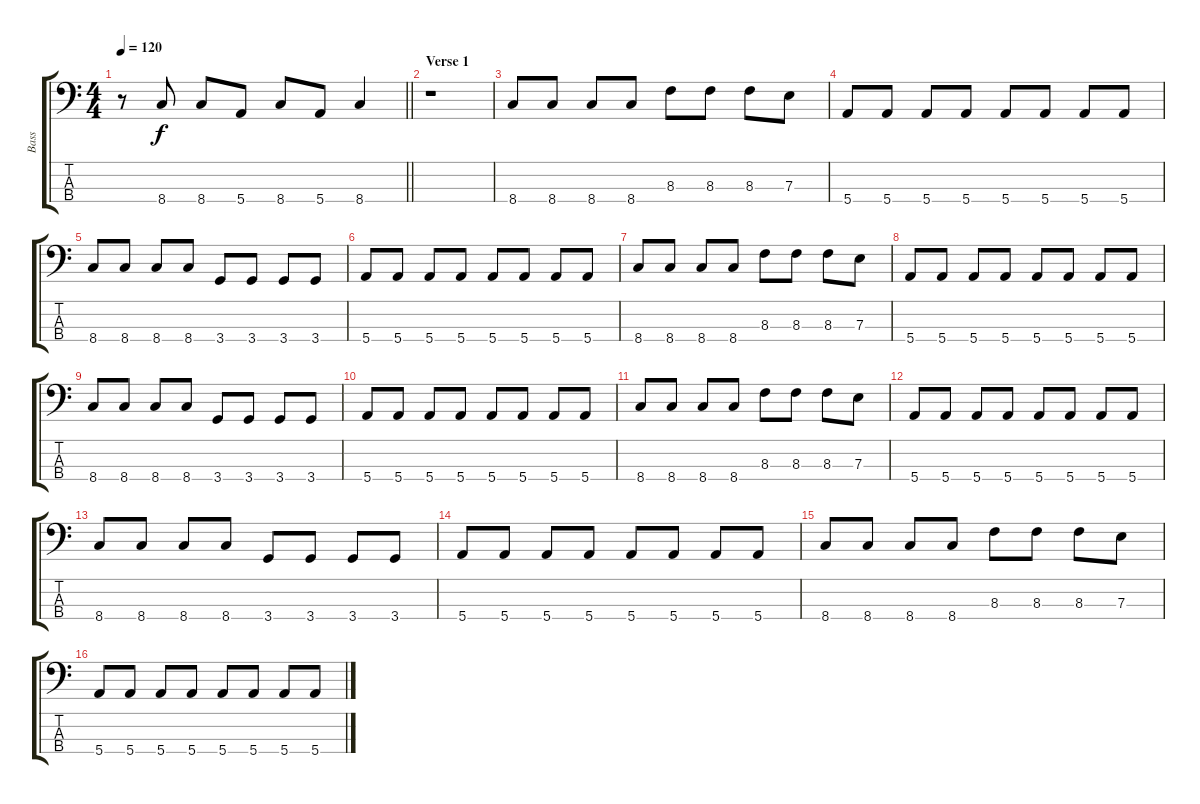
\track ("Bass" "Bass") {instrument electricbassfinger}
\staff {score tabs}
\tuning (G2 D2 A1 E1) {hide}
\ts (4 4)
\tempo 120
\clef f4
\barLineRight lightlight
\ks c
r.8{dy f} 8.4.8 8.4.8 5.4.8 8.4.8 5.4.8 8.4.4 |
\section ("" "Verse 1")
r.1 |
8.4.8 8.4.8 8.4.8 8.4.8 8.3.8 8.3.8 8.3.8 7.3.8 |
5.4.8 5.4.8 5.4.8 5.4.8 5.4.8 5.4.8 5.4.8 5.4.8 |
8.4.8 8.4.8 8.4.8 8.4.8 3.4.8 3.4.8 3.4.8 3.4.8 |
5.4.8 5.4.8 5.4.8 5.4.8 5.4.8 5.4.8 5.4.8 5.4.8 |
8.4.8 8.4.8 8.4.8 8.4.8 8.3.8 8.3.8 8.3.8 7.3.8 |
5.4.8 5.4.8 5.4.8 5.4.8 5.4.8 5.4.8 5.4.8 5.4.8 |
8.4.8 8.4.8 8.4.8 8.4.8 3.4.8 3.4.8 3.4.8 3.4.8 |
5.4.8 5.4.8 5.4.8 5.4.8 5.4.8 5.4.8 5.4.8 5.4.8 |
8.4.8 8.4.8 8.4.8 8.4.8 8.3.8 8.3.8 8.3.8 7.3.8 |
5.4.8 5.4.8 5.4.8 5.4.8 5.4.8 5.4.8 5.4.8 5.4.8 |
8.4.8 8.4.8 8.4.8 8.4.8 3.4.8 3.4.8 3.4.8 3.4.8 |
5.4.8 5.4.8 5.4.8 5.4.8 5.4.8 5.4.8 5.4.8 5.4.8 |
8.4.8 8.4.8 8.4.8 8.4.8 8.3.8 8.3.8 8.3.8 7.3.8 |
5.4.8 5.4.8 5.4.8 5.4.8 5.4.8 5.4.8 5.4.8 5.4.8
